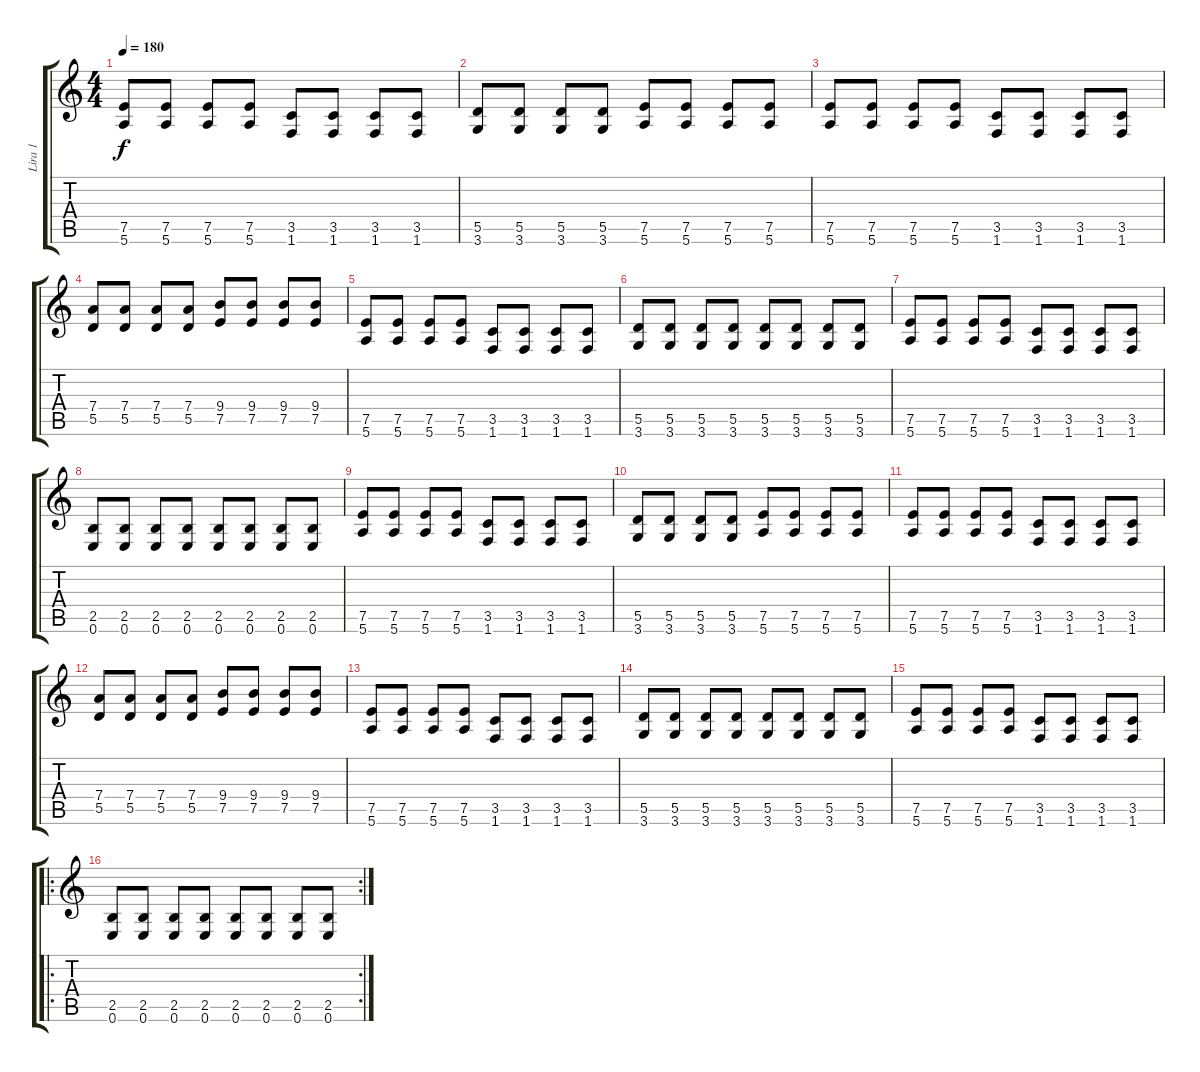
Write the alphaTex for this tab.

\track ("Lira 1" "Lira 1") {instrument overdrivenguitar}
\staff {score tabs}
\tuning (E4 B3 G3 D3 A2 E2) {hide}
\ts (4 4)
\tempo 180
\clef g2
\ks c
(7.5 5.6).8{dy f} (7.5 5.6).8 (7.5 5.6).8 (7.5 5.6).8 (3.5 1.6).8 (3.5 1.6).8 (3.5 1.6).8 (3.5 1.6).8 |
(5.5 3.6).8 (5.5 3.6).8 (5.5 3.6).8 (5.5 3.6).8 (7.5 5.6).8 (7.5 5.6).8 (7.5 5.6).8 (7.5 5.6).8 |
(7.5 5.6).8 (7.5 5.6).8 (7.5 5.6).8 (7.5 5.6).8 (3.5 1.6).8 (3.5 1.6).8 (3.5 1.6).8 (3.5 1.6).8 |
(7.4 5.5).8 (7.4 5.5).8 (7.4 5.5).8 (7.4 5.5).8 (9.4 7.5).8 (9.4 7.5).8 (9.4 7.5).8 (9.4 7.5).8 |
(7.5 5.6).8 (7.5 5.6).8 (7.5 5.6).8 (7.5 5.6).8 (3.5 1.6).8 (3.5 1.6).8 (3.5 1.6).8 (3.5 1.6).8 |
(5.5 3.6).8 (5.5 3.6).8 (5.5 3.6).8 (5.5 3.6).8 (5.5 3.6).8 (5.5 3.6).8 (5.5 3.6).8 (5.5 3.6).8 |
(7.5 5.6).8 (7.5 5.6).8 (7.5 5.6).8 (7.5 5.6).8 (3.5 1.6).8 (3.5 1.6).8 (3.5 1.6).8 (3.5 1.6).8 |
(2.5 0.6).8 (2.5 0.6).8 (2.5 0.6).8 (2.5 0.6).8 (2.5 0.6).8 (2.5 0.6).8 (2.5 0.6).8 (2.5 0.6).8 |
(7.5 5.6).8 (7.5 5.6).8 (7.5 5.6).8 (7.5 5.6).8 (3.5 1.6).8 (3.5 1.6).8 (3.5 1.6).8 (3.5 1.6).8 |
(5.5 3.6).8 (5.5 3.6).8 (5.5 3.6).8 (5.5 3.6).8 (7.5 5.6).8 (7.5 5.6).8 (7.5 5.6).8 (7.5 5.6).8 |
(7.5 5.6).8 (7.5 5.6).8 (7.5 5.6).8 (7.5 5.6).8 (3.5 1.6).8 (3.5 1.6).8 (3.5 1.6).8 (3.5 1.6).8 |
(7.4 5.5).8 (7.4 5.5).8 (7.4 5.5).8 (7.4 5.5).8 (9.4 7.5).8 (9.4 7.5).8 (9.4 7.5).8 (9.4 7.5).8 |
(7.5 5.6).8 (7.5 5.6).8 (7.5 5.6).8 (7.5 5.6).8 (3.5 1.6).8 (3.5 1.6).8 (3.5 1.6).8 (3.5 1.6).8 |
(5.5 3.6).8 (5.5 3.6).8 (5.5 3.6).8 (5.5 3.6).8 (5.5 3.6).8 (5.5 3.6).8 (5.5 3.6).8 (5.5 3.6).8 |
(7.5 5.6).8 (7.5 5.6).8 (7.5 5.6).8 (7.5 5.6).8 (3.5 1.6).8 (3.5 1.6).8 (3.5 1.6).8 (3.5 1.6).8 |
\ro
\rc 2
(2.5 0.6).8 (2.5 0.6).8 (2.5 0.6).8 (2.5 0.6).8 (2.5 0.6).8 (2.5 0.6).8 (2.5 0.6).8 (2.5 0.6).8
